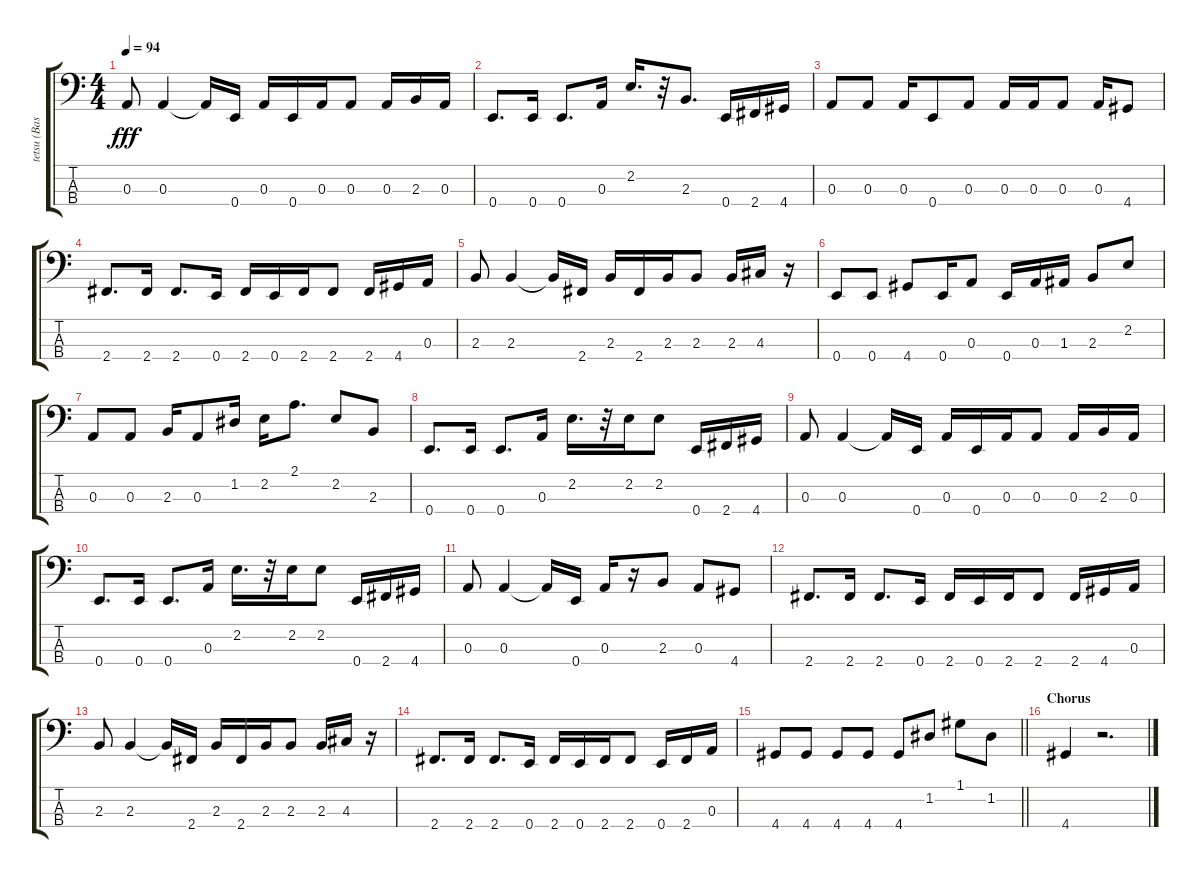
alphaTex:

\track ("tetsu (Bass)" "tetsu (Bas") {instrument electricbassfinger}
\staff {score tabs}
\tuning (G2 D2 A1 E1) {hide}
\ts (4 4)
\tempo 94
\clef f4
\ks c
0.3.8{dy fff} 0.3.4 0.3{t}.16 0.4.16 0.3.16 0.4.16 0.3.16 0.3.8 0.3.16 2.3.16 0.3.16 |
0.4.8{d} 0.4.16 0.4.8{d} 0.3.16 2.2.16{d} r.32 2.3.8{d} 0.4.16 2.4.16 4.4.16 |
0.3.8 0.3.8 0.3.16 0.4.8 0.3.8 0.3.16 0.3.16 0.3.8 0.3.16 4.4.8 |
2.4.8{d} 2.4.16 2.4.8{d} 0.4.16 2.4.16 0.4.16 2.4.16 2.4.8 2.4.16 4.4.16 0.3.16 |
2.3.8 2.3.4 2.3{t}.16 2.4.16 2.3.16 2.4.16 2.3.16 2.3.8 2.3.16 4.3.16 r.16 |
0.4.8 0.4.8 4.4.8 0.4.16 0.3.8 0.4.16 0.3.16 1.3.16 2.3.8 2.2.8 |
0.3.8 0.3.8 2.3.16 0.3.8 1.2.16 2.2.16 2.1.8{d} 2.2.8 2.3.8 |
0.4.8{d} 0.4.16 0.4.8{d} 0.3.16 2.2.16{d} r.32 2.2.16 2.2.8 0.4.16 2.4.16 4.4.16 |
0.3.8 0.3.4 0.3{t}.16 0.4.16 0.3.16 0.4.16 0.3.16 0.3.8 0.3.16 2.3.16 0.3.16 |
0.4.8{d} 0.4.16 0.4.8{d} 0.3.16 2.2.16{d} r.32 2.2.16 2.2.8 0.4.16 2.4.16 4.4.16 |
0.3.8 0.3.4 0.3{t}.16 0.4.16 0.3.16 r.16 2.3.8 0.3.8 4.4.8 |
2.4.8{d} 2.4.16 2.4.8{d} 0.4.16 2.4.16 0.4.16 2.4.16 2.4.8 2.4.16 4.4.16 0.3.16 |
2.3.8 2.3.4 2.3{t}.16 2.4.16 2.3.16 2.4.16 2.3.16 2.3.8 2.3.16 4.3.16 r.16 |
2.4.8{d} 2.4.16 2.4.8{d} 0.4.16 2.4.16 0.4.16 2.4.16 2.4.8 0.4.16 2.4.16 0.3.16 |
\barLineRight lightlight
4.4.8 4.4.8 4.4.8 4.4.8 4.4.8 1.2.8 1.1.8 1.2.8 |
\section ("" "Chorus")
4.4.4 r.2{d}
